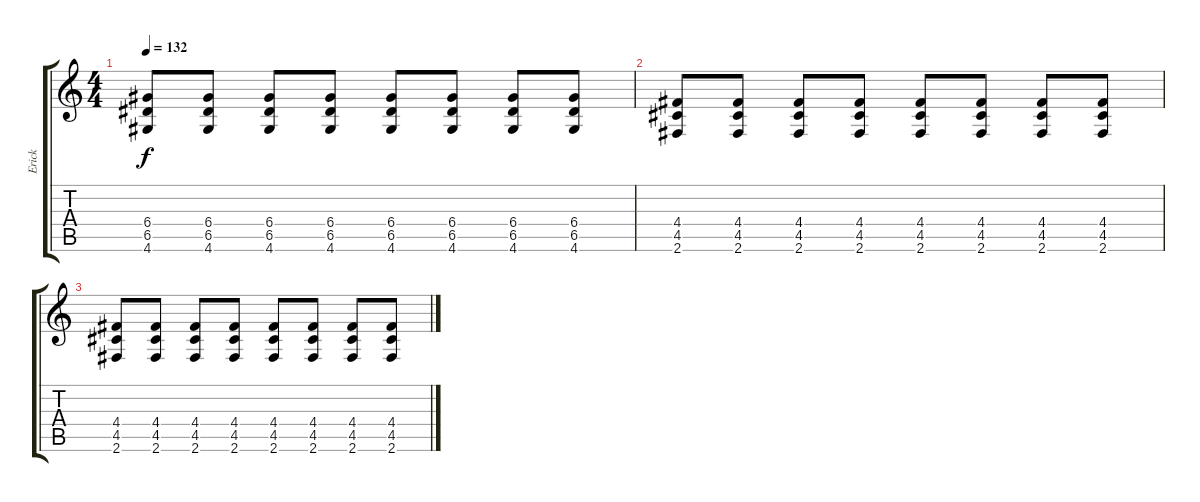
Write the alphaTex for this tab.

\track ("Erick" "Erick") {instrument distortionguitar}
\staff {score tabs}
\tuning (E4 B3 G3 D3 A2 E2) {hide}
\ts (4 4)
\tempo 132
\clef g2
\ks c
(6.4 6.5 4.6).8{dy f} (6.4 6.5 4.6).8 (6.4 6.5 4.6).8 (6.4 6.5 4.6).8 (6.4 6.5 4.6).8 (6.4 6.5 4.6).8 (6.4 6.5 4.6).8 (6.4 6.5 4.6).8 |
(4.4 4.5 2.6).8 (4.4 4.5 2.6).8 (4.4 4.5 2.6).8 (4.4 4.5 2.6).8 (4.4 4.5 2.6).8 (4.4 4.5 2.6).8 (4.4 4.5 2.6).8 (4.4 4.5 2.6).8 |
(4.4 4.5 2.6).8 (4.4 4.5 2.6).8 (4.4 4.5 2.6).8 (4.4 4.5 2.6).8 (4.4 4.5 2.6).8 (4.4 4.5 2.6).8 (4.4 4.5 2.6).8 (4.4 4.5 2.6).8
